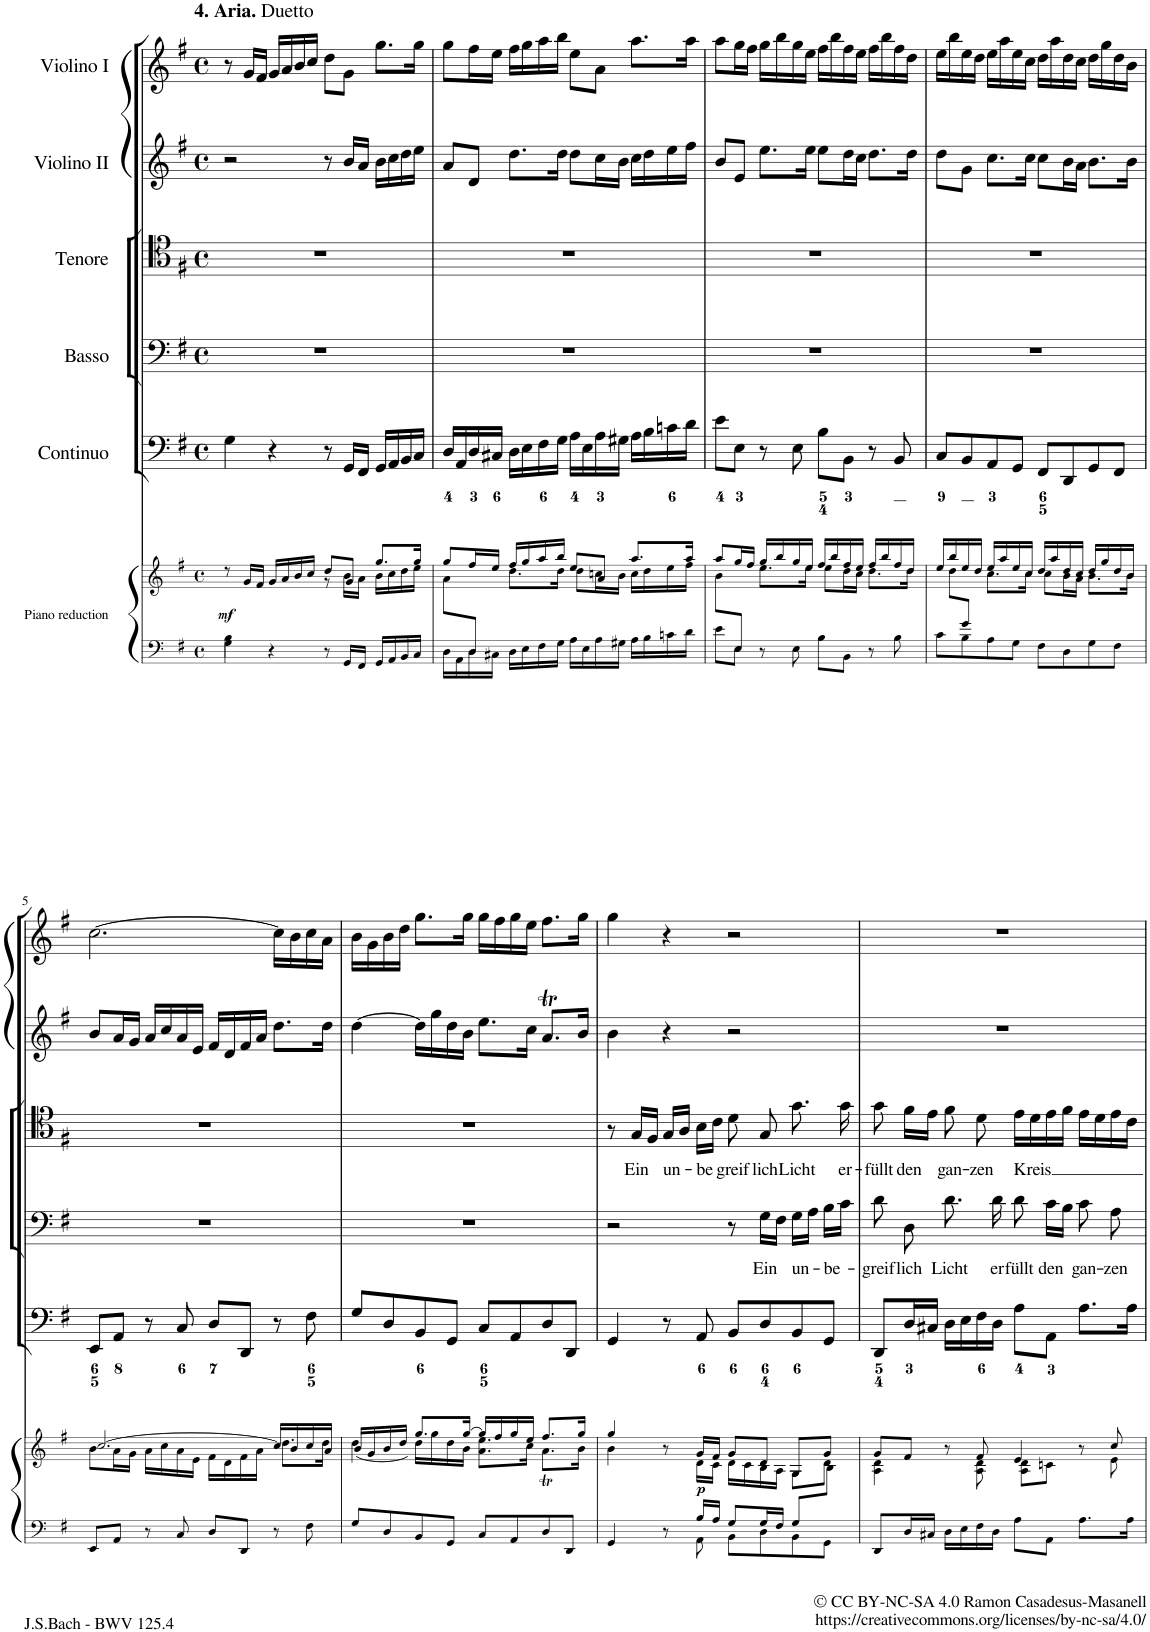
**kern	**kern	**dynam	**kern	**kern	**text	**kern	**text	**kern	**kern
*part6	*part6	*part6	*part5	*part4	*part4	*part3	*part3	*part2	*part1
*staff7	*staff6	*staff6/7	*staff5	*staff4	*staff4	*staff3	*staff3	*staff2	*staff1
*I"Piano reduction	*	*	*I"Continuo	*I"Basso	*	*I"Tenore	*	*I"Violino II	*I"Violino I
*I'Pno	*	*	*	*	*	*	*	*I'Vln	*I'Vln
*stria5	*stria5	*	*	*	*	*	*	*	*
*clefF4	*clefG2	*	*clefF4	*clefF4	*	*clefC4	*	*clefG2	*clefG2
*k[f#]	*k[f#]	*	*k[f#]	*k[f#]	*	*k[f#]	*	*k[f#]	*k[f#]
*M4/4	*M4/4	*	*M4/4	*M4/4	*	*M4/4	*	*M4/4	*M4/4
*met(c)	*met(c)	*	*met(c)	*met(c)	*	*met(c)	*	*met(c)	*met(c)
=1	=1	=1	=1	=1	=1	=1	=1	=1	=1
*^	*^	*	*	*	*	*	*	*	*
!	!	!	!	!	!	!	!	!	!	!	!LO:TX:a:B:t=4. Aria.
!	!	!	!	!	!	!	!	!	!	!	!LO:TX:a:t=Duetto
!	!	!	!	!LO:DY:b	!	!	!	!	!	!	!
4B\	4G\	8r	4ryy	mf	4G\	1r	.	1r	.	2r	8r
.	.	16g/LL	.	.	.	.	.	.	.	.	16g/LL
.	.	16f#/JJ	.	.	.	.	.	.	.	.	16f#/JJ
2.ryy	4r	16g/LL	4ryy	.	4r	.	.	.	.	.	16g/LL
.	.	16a/	.	.	.	.	.	.	.	.	16a/
.	.	16b/	.	.	.	.	.	.	.	.	16b/
.	.	16cc/JJ	.	.	.	.	.	.	.	.	16cc/JJ
.	8r	8dd/L	8r	.	8r	.	.	.	.	8r	8dd\L
.	16GG/LL	8g/J	16b\LL	.	16GG/LL	.	.	.	.	16b/LL	8g\J
.	16FF#/JJ	.	16a\JJ	.	16FF#/JJ	.	.	.	.	16a/JJ	.
.	16GG/LL	8.gg/L	16b\LL	.	16GG/LL	.	.	.	.	16b\LL	8.gg\L
.	16AA/	.	16cc\	.	16AA/	.	.	.	.	16cc\	.
.	16BB/	.	16dd\	.	16BB/	.	.	.	.	16dd\	.
.	16C/JJ	16gg/Jk	16ee\JJ	.	16C/JJ	.	.	.	.	16ee\JJ	16gg\Jk
=2	=2	=2	=2	=2	=2	=2	=2	=2	=2	=2	=2
8ryy	16D\LL	8gg/L	8a\L	.	16D/LL	1r	.	1r	.	8a/L	8gg\L
.	16AA\	.	.	.	16AA/	.	.	.	.	.	.
8D/J	16D\	16ff#/L	8ryy	.	16D/	.	.	.	.	8d/J	16ff#\L
.	16C#X\JJ	16ee/JJ	.	.	16C#X/JJ	.	.	.	.	.	16ee\JJ
2.ryy	16D\LL	16ff#/LL	8.dd\L	.	16D\LL	.	.	.	.	8.dd\L	16ff#\LL
.	16E\	16gg/	.	.	16E\	.	.	.	.	.	16gg\
.	16F#\	16aa/	.	.	16F#\	.	.	.	.	.	16aa\
.	16G\JJ	16bb/JJ	16dd\Jk	.	16G\JJ	.	.	.	.	16dd\Jk	16bb\JJ
.	16A\LL	8ee/L	8dd\L	.	16A\LL	.	.	.	.	8dd\L	8ee\L
.	16E\	.	.	.	16E\	.	.	.	.	.	.
.	16A\	8a/J	16ccn\L	.	16A\	.	.	.	.	16cc\L	8a\J
.	16G#X\JJ	.	16b\JJ	.	16G#X\JJ	.	.	.	.	16b\JJ	.
.	16A\LL	8.aa/L	16cc\LL	.	16A\LL	.	.	.	.	16cc\LL	8.aa\L
.	16B\	.	16dd\	.	16B\	.	.	.	.	16dd\	.
.	16cn\	.	16ee\	.	16cn\	.	.	.	.	16ee\	.
.	16d\JJ	16aa/Jk	16ff#\JJ	.	16d\JJ	.	.	.	.	16ff#\JJ	16aa\Jk
=3	=3	=3	=3	=3	=3	=3	=3	=3	=3	=3	=3
8ryy	8e\L	8aa/L	8b\L	.	8e\L	1r	.	1r	.	8b/L	8aa\L
8E/J	8E\J	16gg/L	8ryy	.	8E\J	.	.	.	.	8e/J	16gg\L
.	.	16ff#/JJ	.	.	.	.	.	.	.	.	16ff#\JJ
2.ryy	8r	16gg/LL	8.ee\L	.	8r	.	.	.	.	8.ee\L	16gg\LL
.	.	16bb/	.	.	.	.	.	.	.	.	16bb\
.	8E\	16gg/	.	.	8E\	.	.	.	.	.	16gg\
.	.	16ee/JJ	16ee\Jk	.	.	.	.	.	.	16ee\Jk	16ee\JJ
.	8B\L	16ff#/LL	8ee\L	.	8B\L	.	.	.	.	8ee\L	16ff#\LL
.	.	16bb/	.	.	.	.	.	.	.	.	16bb\
.	8BB\J	16ff#/	16dd\L	.	8BB\J	.	.	.	.	16dd\L	16ff#\
.	.	16ee/JJ	16cc\JJ	.	.	.	.	.	.	16cc\JJ	16ee\JJ
.	8r	16ff#/LL	8.dd\L	.	8r	.	.	.	.	8.dd\L	16ff#\LL
.	.	16bb/	.	.	.	.	.	.	.	.	16bb\
.	8B\	16ff#/	.	.	8BB/	.	.	.	.	.	16ff#\
.	.	16dd/JJ	16dd\Jk	.	.	.	.	.	.	16dd\Jk	16dd\JJ
=4	=4	=4	=4	=4	=4	=4	=4	=4	=4	=4	=4
8ryy	8c\L	16ee/LL	8dd\L	.	8C/L	1r	.	1r	.	8dd\L	16ee\LL
.	.	16bb/	.	.	.	.	.	.	.	.	16bb\
8g/J	8B\	16ee/	8ryy	.	8BB/	.	.	.	.	8g\J	16ee\
.	.	16dd/JJ	.	.	.	.	.	.	.	.	16dd\JJ
2.ryy	8A\	16ee/LL	8.cc\L	.	8AA/	.	.	.	.	8.cc\L	16ee\LL
.	.	16aa/	.	.	.	.	.	.	.	.	16aa\
.	8G\J	16ee/	.	.	8GG/J	.	.	.	.	.	16ee\
.	.	16cc/JJ	16cc\Jk	.	.	.	.	.	.	16cc\Jk	16cc\JJ
.	8F#\L	16dd/LL	8cc\L	.	8FF#/L	.	.	.	.	8cc\L	16dd\LL
.	.	16aa/	.	.	.	.	.	.	.	.	16aa\
.	8D\	16dd/	16b\L	.	8DD/	.	.	.	.	16b\L	16dd\
.	.	16cc/JJ	16a\JJ	.	.	.	.	.	.	16a\JJ	16cc\JJ
.	8G\	16dd/LL	8.b\L	.	8GG/	.	.	.	.	8.b\L	16dd\LL
.	.	16gg/	.	.	.	.	.	.	.	.	16gg\
.	8F#\J	16dd/	.	.	8FF#/J	.	.	.	.	.	16dd\
.	.	16b/JJ	16b\Jk	.	.	.	.	.	.	16b\Jk	16b\JJ
*v	*v	*	*	*	*	*	*	*	*	*	*
!!LO:LB:g=z
=5	=5	=5	=5	=5	=5	=5	=5	=5	=5	=5
8EE/L	[2.cc/	8b\L	.	8EE/L	1r	.	1r	.	8b/L	[2.cc\
8AA/J	.	16a\L	.	8AA/J	.	.	.	.	16a/L	.
.	.	16g\JJ	.	.	.	.	.	.	16g/JJ	.
8r	.	16a\LL	.	8r	.	.	.	.	16a/LL	.
.	.	16cc\	.	.	.	.	.	.	16cc/	.
8C/	.	16a\	.	8C/	.	.	.	.	16a/	.
.	.	16e\JJ	.	.	.	.	.	.	16e/JJ	.
8D/L	.	16f#\LL	.	8D/L	.	.	.	.	16f#/LL	.
.	.	16d\	.	.	.	.	.	.	16d/	.
8DD/J	.	16f#\	.	8DD/J	.	.	.	.	16f#/	.
.	.	16a\JJ	.	.	.	.	.	.	16a/JJ	.
8r	16cc/LL]	8.dd\L	.	8r	.	.	.	.	8.dd\L	16cc\LL]
.	16b/	.	.	.	.	.	.	.	.	16b\
8F#\	16cc/	.	.	8F#\	.	.	.	.	.	16cc\
.	16a/JJ	16dd\Jk	.	.	.	.	.	.	16dd\Jk	16a\JJ
=6	=6	=6	=6	=6	=6	=6	=6	=6	=6	=6
8G/L	16b/LL	[4dd\	.	8G/L	1r	.	1r	.	[4dd\	16b\LL
.	16g/	.	.	.	.	.	.	.	.	16g\
8D/	16b/	.	.	8D/	.	.	.	.	.	16b\
.	16dd/JJ	.	.	.	.	.	.	.	.	16dd\JJ
8BB/	8.gg/L	16dd\LL]	.	8BB/	.	.	.	.	16dd\LL]	8.gg\L
.	.	16gg\	.	.	.	.	.	.	16gg\	.
8GG/J	.	16dd\	.	8GG/J	.	.	.	.	16dd\	.
.	[16gg/Jk	16b\JJ	.	.	.	.	.	.	16b\JJ	16gg\Jk
8C/L	16gg/LL]	8.a\ 8.ee\L	.	8C/L	.	.	.	.	8.ee\L	16gg\LL
.	16ff#/	.	.	.	.	.	.	.	.	16ff#\
8AA/	16gg/	.	.	8AA/	.	.	.	.	.	16gg\
.	16ee/JJ	16cc\Jk	.	.	.	.	.	.	16cc\Jk	16ee\JJ
8D/	8.ff#/L	8.aT\L	.	8D/	.	.	.	.	8.aT/L	8.ff#\L
8DD/J	.	.	.	8DD/J	.	.	.	.	.	.
.	16gg/Jk	16b\Jk	.	.	.	.	.	.	16b/Jk	16gg\Jk
=7	=7	=7	=7	=7	=7	=7	=7	=7	=7	=7
*^	*	*^	*	*	*	*	*	*	*	*
4GG/	4ryy	4gg/	4b\	2..ryy	.	4GG/	2r	.	8r	.	4b\	4gg\
!	!	!	!	!	!	!	!	!	!	!LO:LY:b	!	!
.	.	.	.	.	.	.	.	.	16G/LL	Ein	.	.
.	.	.	.	.	.	.	.	.	16F#/JJ	.	.	.
!	!	!	!	!	!	!	!	!	!	!LO:LY:b	!	!
8r	8ryy	8r	8ryy	.	.	8r	.	.	16G/LL	un-	4r	4r
.	.	.	.	.	.	.	.	.	16A/JJ	.	.	.
!	!	!	!	!	!LO:DY:b	!	!	!	!	!LO:LY:b	!	!
16B/LL	8AA\	16g/LL	16d\LL	.	p	8AA/	.	.	16B\LL	-be-	.	.
16A/JJ	.	16f#/JJ	16c\JJ	.	.	.	.	.	16c\JJ	.	.	.
!	!	!	!	!	!	!	!	!	!	!LO:LY:b	!	!
8G/L	8BB\L	8g/L	16d\LL	.	.	8BB/L	8r	.	8d\	-greif-	2r	2r
.	.	.	16c\	.	.	.	.	.	.	.	.	.
!	!	!	!	!	!	!	!	!LO:LY:b	!	!LO:LY:b	!	!
16G/L	8D\	8d/J	16B\	.	.	8D/	16G\LL	Ein	8G/	-lich	.	.
16F#/JJ	.	.	16A\JJ	.	.	.	16F#\JJ	.	.	.	.	.
!	!	!	!	!	!	!	!	!LO:LY:b	!	!LO:LY:b	!	!
8G/L	8BB\	8G/L	8G\L	.	.	8BB/	16G\LL	un-	8.g\	Licht	.	.
.	.	.	.	.	.	.	16A\JJ	.	.	.	.	.
!	!	!	!	!	!	!	!	!LO:LY:b	!	!	!	!
8ryy	8GG\J	8g/J	8d\J	8B\J	.	8GG/J	16B\LL	-be-	.	.	.	.
!	!	!	!	!	!	!	!	!	!	!LO:LY:b	!	!
.	.	.	.	.	.	.	16c\JJ	.	16g\	er-	.	.
*v	*v	*	*	*	*	*	*	*	*	*	*	*
*	*	*v	*v	*	*	*	*	*	*	*	*
=8	=8	=8	=8	=8	=8	=8	=8	=8	=8	=8
!	!	!	!	!	!	!LO:LY:b	!	!LO:LY:b	!	!
8DD/L	8g/L	4A\ 4d\	.	8DD/L	8d\	-greif-	8g\	-füllt	1r	1r
!	!	!	!	!	!	!LO:LY:b	!	!LO:LY:b	!	!
16D/L	8f#/J	.	.	16D/L	8D\	-lich	16f#\LL	den	.	.
16C#X/JJ	.	.	.	16C#X/JJ	.	.	16e\JJ	.	.	.
!	!	!	!	!	!	!LO:LY:b	!	!LO:LY:b	!	!
16D\LL	8r	8ryy	.	16D\LL	8.d\	Licht	8f#\	gan-	.	.
16E\	.	.	.	16E\	.	.	.	.	.	.
!	!	!	!	!	!	!	!	!LO:LY:b	!	!
16F#\	8f#/	8A\ 8d\	.	16F#\	.	.	8d\	-zen	.	.
!	!	!	!	!	!	!LO:LY:b	!	!	!	!
16D\JJ	.	.	.	16D\JJ	16d\	er-	.	.	.	.
!	!	!	!	!	!	!LO:LY:b	!	!LO:LY:b	!	!
8A\L	4e/	8A\ 8d\L	.	8A\L	8d\	-füllt	16e\LL	Kreis	.	.
.	.	.	.	.	.	.	16d\	.	.	.
!	!	!	!	!	!	!LO:LY:b	!	!	!	!
8AA\J	.	8cn\J	.	8AA\J	16c\LL	den	16e\	.	.	.
.	.	.	.	.	16B\JJ	.	16f#\JJ	.	.	.
!	!	!	!	!	!	!LO:LY:b	!	!	!	!
8.A\L	8r	8ryy	.	8.A\L	8c\	gan-	16e\LL	.	.	.
.	.	.	.	.	.	.	16d\	.	.	.
!	!	!	!	!	!	!LO:LY:b	!	!	!	!
.	8cc/	8e\	.	.	8A\	-zen	16e\	.	.	.
16A\Jk	.	.	.	16A\Jk	.	.	16c\JJ	.	.	.
*	*v	*v	*	*	*	*	*	*	*	*
=	=	=	=	=	=	=	=	=	=
*-	*-	*-	*-	*-	*-	*-	*-	*-	*-
